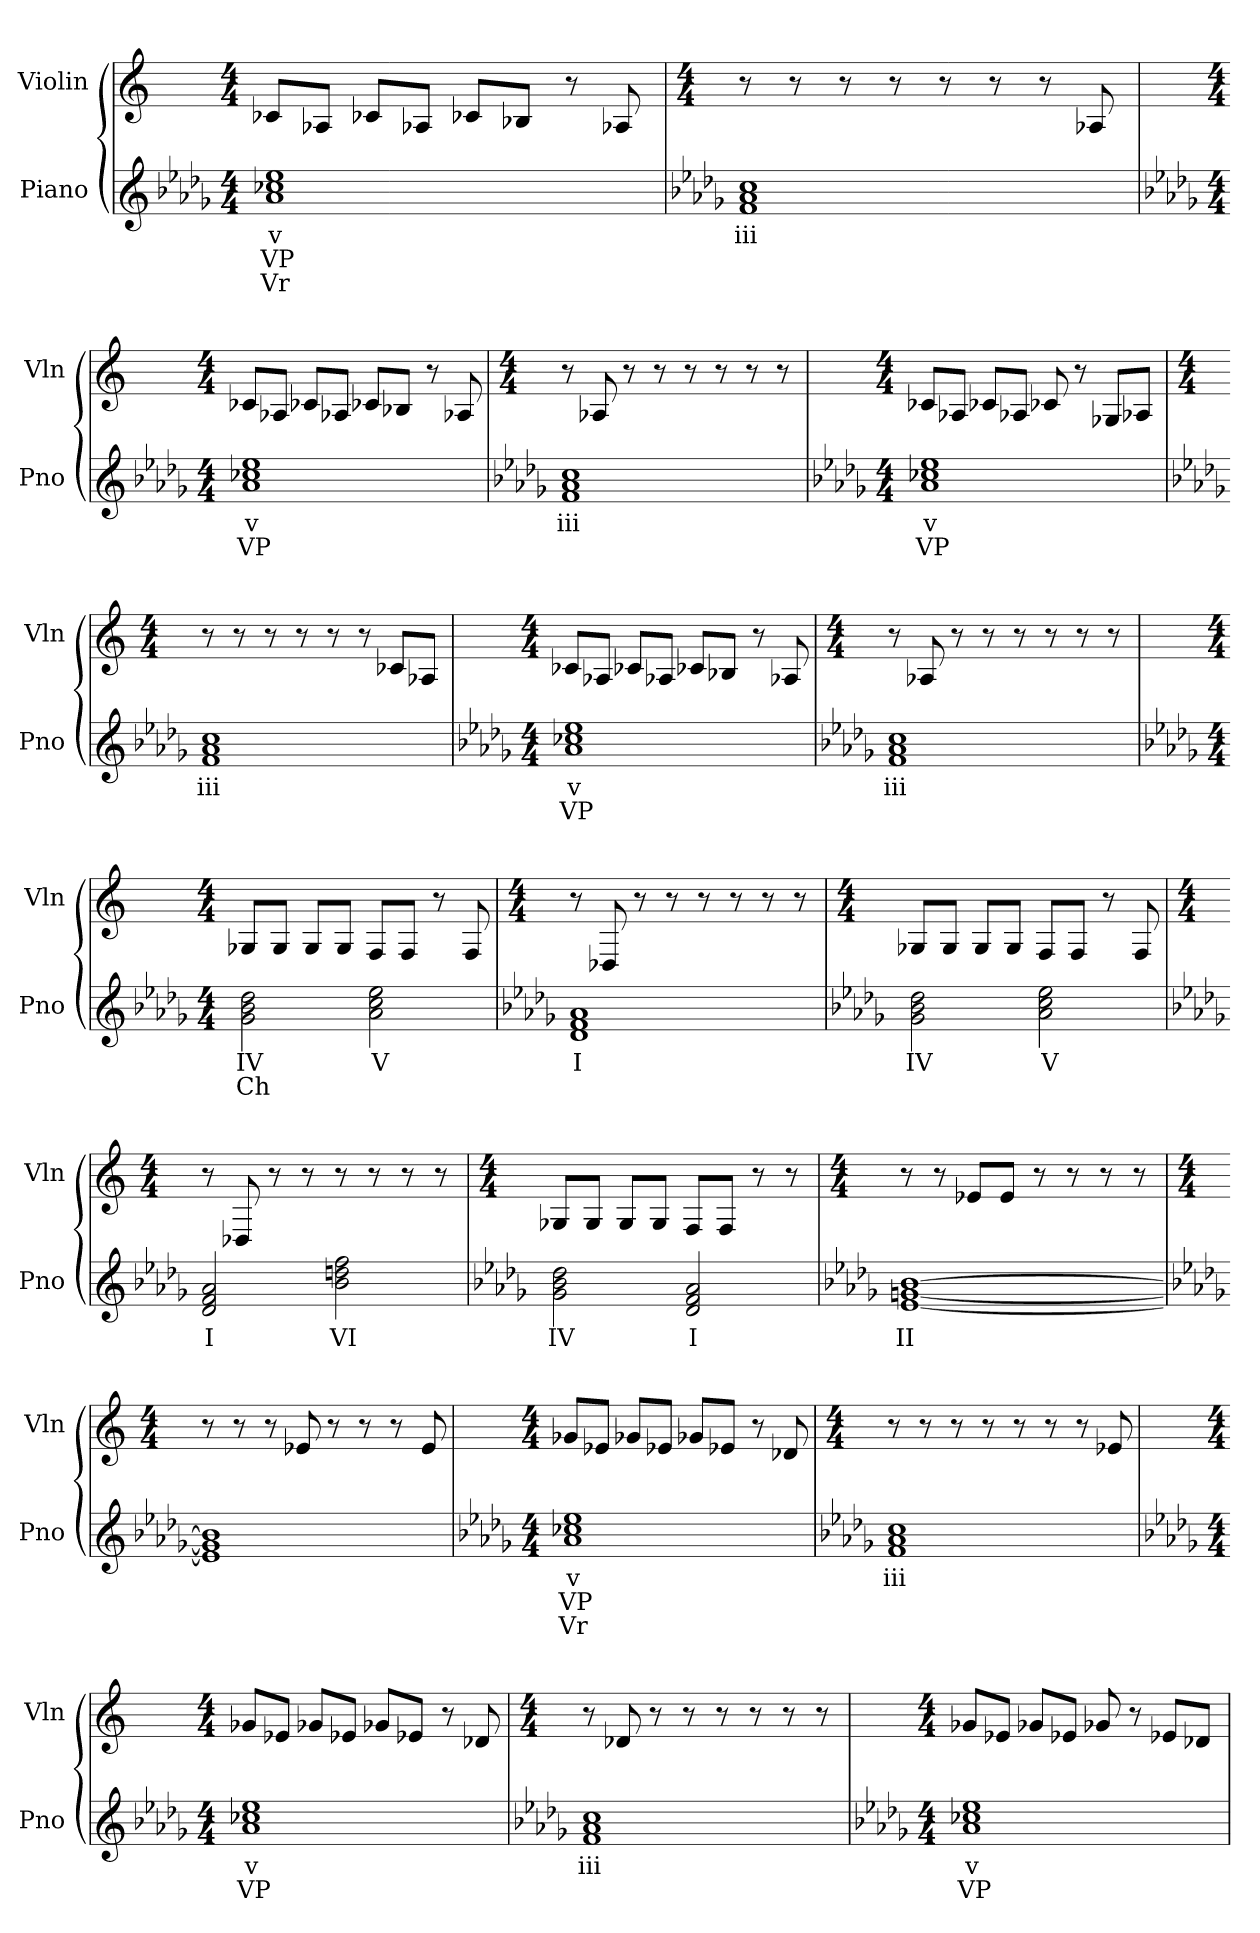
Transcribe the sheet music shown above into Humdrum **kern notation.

**kern	**text	**text	**text	**kern
*part2	*part2	*part2	*part2	*part1
*staff2	*staff2	*staff2	*staff2	*staff1
*I"Piano	*	*	*	*I"Violin
*I'Pno	*	*	*	*I'Vln
*k[b-e-a-d-g-]	*	*	*	*
*D-:	*	*	*	*
*M4/4	*	*	*	*M4/4
=	=	=	=	=
1a- 1cc-X 1ee-	v	VP	Vr	8c-XL
.	.	.	.	8A-XJ
.	.	.	.	8c-XL
.	.	.	.	8A-XJ
.	.	.	.	8c-XL
.	.	.	.	8B-XJ
.	.	.	.	8r
.	.	.	.	8A-X
=	=	=	=	=
*k[b-e-a-d-g-]	*	*	*	*
*D-:	*	*	*	*
*	*	*	*	*M4/4
1f 1a- 1cc	iii	.	.	8r
.	.	.	.	8r
.	.	.	.	8r
.	.	.	.	8r
.	.	.	.	8r
.	.	.	.	8r
.	.	.	.	8r
.	.	.	.	8A-X
=	=	=	=	=
*k[b-e-a-d-g-]	*	*	*	*
*D-:	*	*	*	*
*M4/4	*	*	*	*M4/4
1a- 1cc-X 1ee-	v	VP	.	8c-XL
.	.	.	.	8A-XJ
.	.	.	.	8c-XL
.	.	.	.	8A-XJ
.	.	.	.	8c-XL
.	.	.	.	8B-XJ
.	.	.	.	8r
.	.	.	.	8A-X
=	=	=	=	=
*k[b-e-a-d-g-]	*	*	*	*
*D-:	*	*	*	*
*	*	*	*	*M4/4
1f 1a- 1cc	iii	.	.	8r
.	.	.	.	8A-X
.	.	.	.	8r
.	.	.	.	8r
.	.	.	.	8r
.	.	.	.	8r
.	.	.	.	8r
.	.	.	.	8r
=	=	=	=	=
*k[b-e-a-d-g-]	*	*	*	*
*D-:	*	*	*	*
*M4/4	*	*	*	*M4/4
1a- 1cc-X 1ee-	v	VP	.	8c-XL
.	.	.	.	8A-XJ
.	.	.	.	8c-XL
.	.	.	.	8A-XJ
.	.	.	.	8c-X
.	.	.	.	8r
.	.	.	.	8G-XL
.	.	.	.	8A-XJ
=	=	=	=	=
*k[b-e-a-d-g-]	*	*	*	*
*D-:	*	*	*	*
*	*	*	*	*M4/4
1f 1a- 1cc	iii	.	.	8r
.	.	.	.	8r
.	.	.	.	8r
.	.	.	.	8r
.	.	.	.	8r
.	.	.	.	8r
.	.	.	.	8c-XL
.	.	.	.	8A-XJ
=	=	=	=	=
*k[b-e-a-d-g-]	*	*	*	*
*D-:	*	*	*	*
*M4/4	*	*	*	*M4/4
1a- 1cc-X 1ee-	v	VP	.	8c-XL
.	.	.	.	8A-XJ
.	.	.	.	8c-XL
.	.	.	.	8A-XJ
.	.	.	.	8c-XL
.	.	.	.	8B-XJ
.	.	.	.	8r
.	.	.	.	8A-X
=	=	=	=	=
*k[b-e-a-d-g-]	*	*	*	*
*D-:	*	*	*	*
*	*	*	*	*M4/4
1f 1a- 1cc	iii	.	.	8r
.	.	.	.	8A-X
.	.	.	.	8r
.	.	.	.	8r
.	.	.	.	8r
.	.	.	.	8r
.	.	.	.	8r
.	.	.	.	8r
=	=	=	=	=
*k[b-e-a-d-g-]	*	*	*	*
*D-:	*	*	*	*
*M4/4	*	*	*	*M4/4
2g- 2b- 2dd-	IV	Ch	.	8G-XL
.	.	.	.	8G-J
.	.	.	.	8G-L
.	.	.	.	8G-J
2a- 2cc 2ee-	V	.	.	8FL
.	.	.	.	8FJ
.	.	.	.	8r
.	.	.	.	8F
=	=	=	=	=
*k[b-e-a-d-g-]	*	*	*	*
*D-:	*	*	*	*
*	*	*	*	*M4/4
1d- 1f 1a-	I	.	.	8r
.	.	.	.	8D-X
.	.	.	.	8r
.	.	.	.	8r
.	.	.	.	8r
.	.	.	.	8r
.	.	.	.	8r
.	.	.	.	8r
=	=	=	=	=
*k[b-e-a-d-g-]	*	*	*	*
*D-:	*	*	*	*
*	*	*	*	*M4/4
2g- 2b- 2dd-	IV	.	.	8G-XL
.	.	.	.	8G-J
.	.	.	.	8G-L
.	.	.	.	8G-J
2a- 2cc 2ee-	V	.	.	8FL
.	.	.	.	8FJ
.	.	.	.	8r
.	.	.	.	8F
=	=	=	=	=
*k[b-e-a-d-g-]	*	*	*	*
*D-:	*	*	*	*
*	*	*	*	*M4/4
2d- 2f 2a-	I	.	.	8r
.	.	.	.	8D-X
.	.	.	.	8r
.	.	.	.	8r
2b- 2ddn 2ff	VI	.	.	8r
.	.	.	.	8r
.	.	.	.	8r
.	.	.	.	8r
=	=	=	=	=
*k[b-e-a-d-g-]	*	*	*	*
*D-:	*	*	*	*
*	*	*	*	*M4/4
2g- 2b- 2dd-	IV	.	.	8G-XL
.	.	.	.	8G-J
.	.	.	.	8G-L
.	.	.	.	8G-J
2d- 2f 2a-	I	.	.	8FL
.	.	.	.	8FJ
.	.	.	.	8r
.	.	.	.	8r
=	=	=	=	=
*k[b-e-a-d-g-]	*	*	*	*
*D-:	*	*	*	*
*	*	*	*	*M4/4
[1e- [1gn [1b-	II	.	.	8r
.	.	.	.	8r
.	.	.	.	8e-XL
.	.	.	.	8e-J
.	.	.	.	8r
.	.	.	.	8r
.	.	.	.	8r
.	.	.	.	8r
=	=	=	=	=
*k[b-e-a-d-g-]	*	*	*	*
*D-:	*	*	*	*
*	*	*	*	*M4/4
1e-] 1gn] 1b-]	.	.	.	8r
.	.	.	.	8r
.	.	.	.	8r
.	.	.	.	8e-X
.	.	.	.	8r
.	.	.	.	8r
.	.	.	.	8r
.	.	.	.	8e-
=	=	=	=	=
*k[b-e-a-d-g-]	*	*	*	*
*D-:	*	*	*	*
*M4/4	*	*	*	*M4/4
1a- 1cc-X 1ee-	v	VP	Vr	8g-XL
.	.	.	.	8e-XJ
.	.	.	.	8g-XL
.	.	.	.	8e-XJ
.	.	.	.	8g-XL
.	.	.	.	8e-XJ
.	.	.	.	8r
.	.	.	.	8d-X
=	=	=	=	=
*k[b-e-a-d-g-]	*	*	*	*
*D-:	*	*	*	*
*	*	*	*	*M4/4
1f 1a- 1cc	iii	.	.	8r
.	.	.	.	8r
.	.	.	.	8r
.	.	.	.	8r
.	.	.	.	8r
.	.	.	.	8r
.	.	.	.	8r
.	.	.	.	8e-X
=	=	=	=	=
*k[b-e-a-d-g-]	*	*	*	*
*D-:	*	*	*	*
*M4/4	*	*	*	*M4/4
1a- 1cc-X 1ee-	v	VP	.	8g-XL
.	.	.	.	8e-XJ
.	.	.	.	8g-XL
.	.	.	.	8e-XJ
.	.	.	.	8g-XL
.	.	.	.	8e-XJ
.	.	.	.	8r
.	.	.	.	8d-X
=	=	=	=	=
*k[b-e-a-d-g-]	*	*	*	*
*D-:	*	*	*	*
*	*	*	*	*M4/4
1f 1a- 1cc	iii	.	.	8r
.	.	.	.	8d-X
.	.	.	.	8r
.	.	.	.	8r
.	.	.	.	8r
.	.	.	.	8r
.	.	.	.	8r
.	.	.	.	8r
=	=	=	=	=
*k[b-e-a-d-g-]	*	*	*	*
*D-:	*	*	*	*
*M4/4	*	*	*	*M4/4
1a- 1cc-X 1ee-	v	VP	.	8g-XL
.	.	.	.	8e-XJ
.	.	.	.	8g-XL
.	.	.	.	8e-XJ
.	.	.	.	8g-X
.	.	.	.	8r
.	.	.	.	8e-XL
.	.	.	.	8d-XJ
=	=	=	=	=
*-	*-	*-	*-	*-
